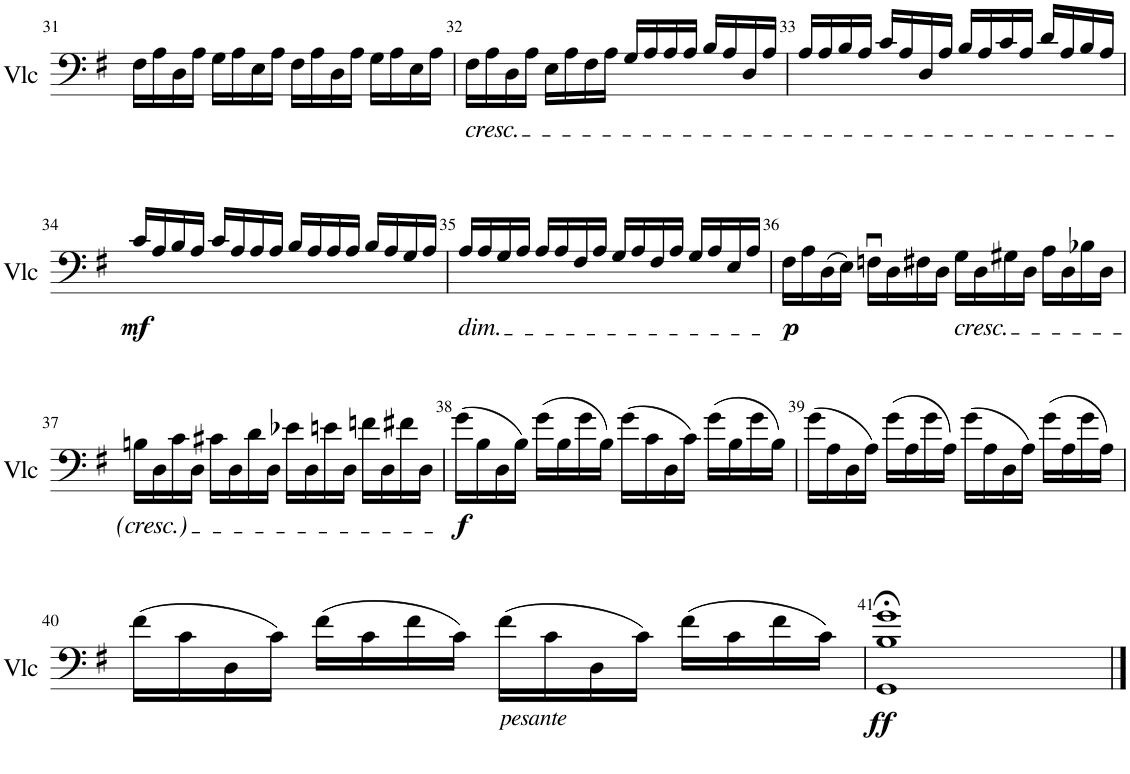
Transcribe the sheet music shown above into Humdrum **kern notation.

**kern	**dynam
*part1	*part1
*staff1	*staff1
*I"Violoncelle	*
*I'Vlc	*
!!LO:PB:g=z
*clefF4	*
*k[f#]	*
*M4/4	*
*met(c)	*
=31	=31
16F#\LL	.
16A\	.
16D\	.
16A\JJ	.
16G\LL	.
16A\	.
16E\	.
16A\JJ	.
16F#\LL	.
16A\	.
16D\	.
16A\JJ	.
16G\LL	.
16A\	.
16E\	.
16A\JJ	.
=32	=32
!LO:TX:b:i:t=cresc.	!
16F#\LL	.
16A\	.
16D\	.
16A\JJ	.
16E\LL	.
16A\	.
16F#\	.
16A\JJ	.
16G/LL	.
16A/	.
16A/	.
16A/JJ	.
16B/LL	.
16A/	.
16D/	.
16A/JJ	.
=33	=33
16A/LL	.
16A/	.
16B/	.
16A/JJ	.
16c/LL	.
16A/	.
16D/	.
16A/JJ	.
16B/LL	.
16A/	.
16c/	.
16A/JJ	.
16d/LL	.
16A/	.
16B/	.
16A/JJ	.
!!LO:LB:g=z
=34	=34
!	!LO:DY:b
16c/LL	mf
16A/	.
16B/	.
16A/JJ	.
16c/LL	.
16A/	.
16A/	.
16A/JJ	.
16B/LL	.
16A/	.
16A/	.
16A/JJ	.
16B/LL	.
16A/	.
16G/	.
16A/JJ	.
=35	=35
!LO:TX:b:i:t=dim.	!
16A/LL	.
16A/	.
16G/	.
16A/JJ	.
16A/LL	.
16A/	.
16F#/	.
16A/JJ	.
16G/LL	.
16A/	.
16F#/	.
16A/JJ	.
16G/LL	.
16A/	.
16E/	.
16A/JJ	.
=36	=36
!	!LO:DY:b
16F#\LL	p
16A\	.
(16D\	.
16E\JJ)	.
16Fnu\LL	.
16D\	.
16F#X\	.
16D\JJ	.
!LO:TX:b:i:t=cresc.	!
16G\LL	.
16D\	.
16G#X\	.
16D\JJ	.
16A\LL	.
16D\	.
16B-X\	.
16D\JJ	.
!!LO:LB:g=z
=37	=37
16Bn\LL	.
16D\	.
16c\	.
16D\JJ	.
16c#X\LL	.
16D\	.
16d\	.
16D\JJ	.
16e-X\LL	.
16D\	.
16en\	.
16D\JJ	.
16fn\LL	.
16D\	.
16f#X\	.
16D\JJ	.
=38	=38
!	!LO:DY:b
(16g\LL	f
16B\	.
16D\	.
16B\JJ)	.
(16g\LL	.
16B\	.
16g\	.
16B\JJ)	.
(16g\LL	.
16c\	.
16D\	.
16c\JJ)	.
(16g\LL	.
16B\	.
16g\	.
16B\JJ)	.
=39	=39
(16g\LL	.
16A\	.
16D\	.
16A\JJ)	.
(16g\LL	.
16A\	.
16g\	.
16A\JJ)	.
(16g\LL	.
16A\	.
16D\	.
16A\JJ)	.
(16g\LL	.
16A\	.
16g\	.
16A\JJ)	.
!!LO:LB:g=z
=40	=40
(16f#\LL	.
16c\	.
16D\	.
16c\JJ)	.
(16f#\LL	.
16c\	.
16f#\	.
16c\JJ)	.
!LO:TX:b:i:t=pesante	!
(16f#\LL	.
16c\	.
16D\	.
16c\JJ)	.
(16f#\LL	.
16c\	.
16f#\	.
16c\JJ)	.
=41	=41
!	!LO:DY:b
1GG;< 1B;< 1g;<	ff
==	==
*-	*-
